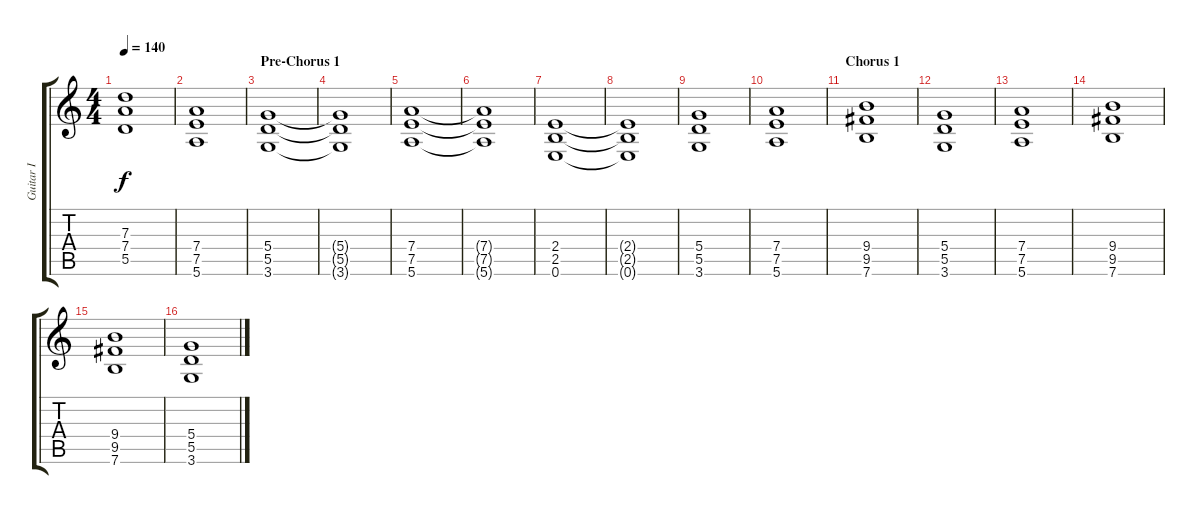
\track ("Guitar I" "Guitar I") {instrument distortionguitar}
\staff {score tabs}
\tuning (E4 B3 G3 D3 A2 E2) {hide}
\ts (4 4)
\tempo 140
\clef g2
\ks c
(7.3 7.4 5.5).1{dy f} |
(7.4 7.5 5.6).1 |
\section ("" "Pre-Chorus 1")
(5.4 5.5 3.6).1 |
(5.4{t} 5.5{t} 3.6{t}).1 |
(7.4 7.5 5.6).1 |
(7.4{t} 7.5{t} 5.6{t}).1 |
(2.4 2.5 0.6).1 |
(2.4{t} 2.5{t} 0.6{t}).1 |
(5.4 5.5 3.6).1 |
(7.4 7.5 5.6).1 |
\section ("" "Chorus 1")
(9.4 9.5 7.6).1 |
(5.4 5.5 3.6).1 |
(7.4 7.5 5.6).1 |
(9.4 9.5 7.6).1 |
(9.4 9.5 7.6).1 |
(5.4 5.5 3.6).1
